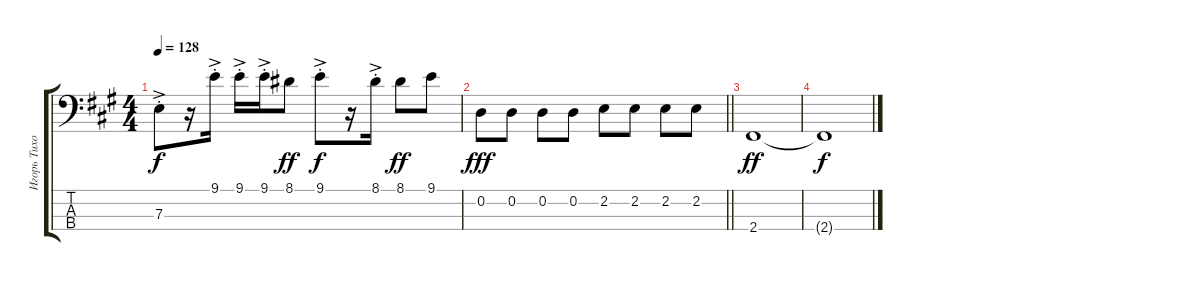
\track ("Игорь Тихомиров" "Игорь Тихо") {instrument electricbassfinger}
\staff {score tabs}
\tuning (G2 D2 A1 E1) {hide}
\ts (4 4)
\tempo 128
\clef f4
\ks f#minor
7.3{ac st}.8{dy f} r.16 9.1{ac st}.16 9.1{ac st}.16 9.1{ac st}.16 8.1.8{dy ff} 9.1{ac st}.8{dy f} r.16 8.1{ac st}.16 8.1.8{dy ff} 9.1.8 |
\barLineRight lightlight
0.2.8{dy fff} 0.2.8 0.2.8 0.2.8 2.2.8 2.2.8 2.2.8 2.2.8 |
2.4.1{dy ff} |
2.4{t}.1{dy f}
